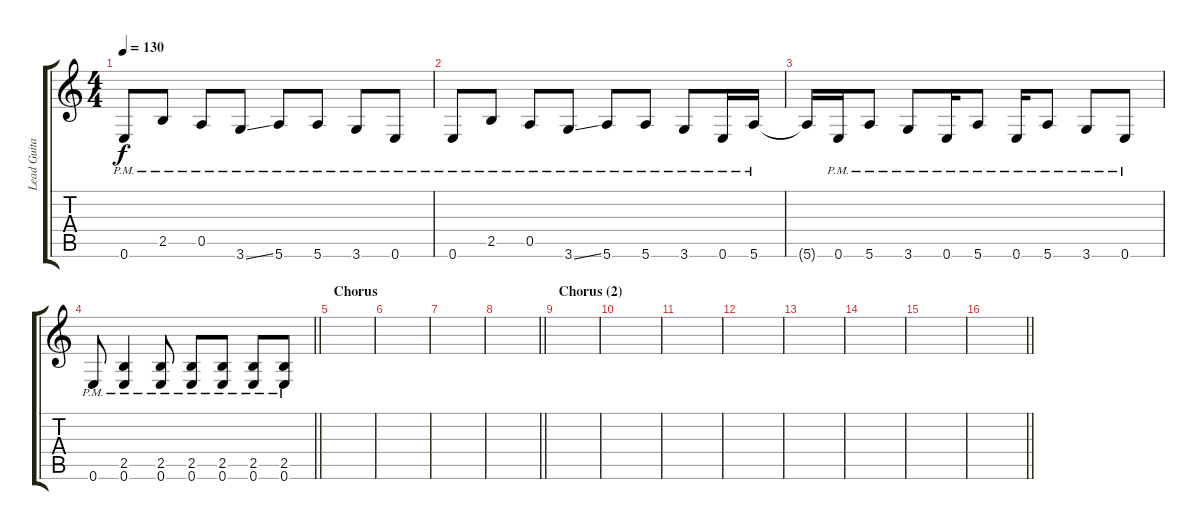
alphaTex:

\track ("Lead Guitar" "Lead Guita") {instrument distortionguitar}
\staff {score tabs}
\tuning (E4 B3 G3 D3 A2 E2) {hide}
\ts (4 4)
\tempo 130
\clef g2
\ks c
0.6{pm}.8{dy f} 2.5{pm}.8 0.5{pm}.8 3.6{ss pm}.8 5.6{pm}.8 5.6{pm}.8 3.6{pm}.8 0.6{pm}.8 |
0.6{pm}.8 2.5{pm}.8 0.5{pm}.8 3.6{ss pm}.8 5.6{pm}.8 5.6{pm}.8 3.6{pm}.8 0.6{pm}.16 5.6{pm}.16 |
5.6{t}.16 0.6{pm}.16 5.6{pm}.8 3.6{pm}.8 0.6{pm}.16 5.6{pm}.8 0.6{pm}.16 5.6{pm}.8 3.6{pm}.8 0.6{pm}.8 |
\barLineRight lightlight
0.6{pm}.8 (2.5{pm} 0.6{pm}).4 (2.5{pm} 0.6{pm}).8 (2.5{pm} 0.6{pm}).8 (2.5{pm} 0.6{pm}).8 (2.5{pm} 0.6{pm}).8 (2.5{pm} 0.6{pm}).8 |
\section ("" "Chorus")
|
|
|
\barLineRight lightlight
|
\section ("" "Chorus (2)")
|
|
|
|
|
|
|
\barLineRight lightlight
